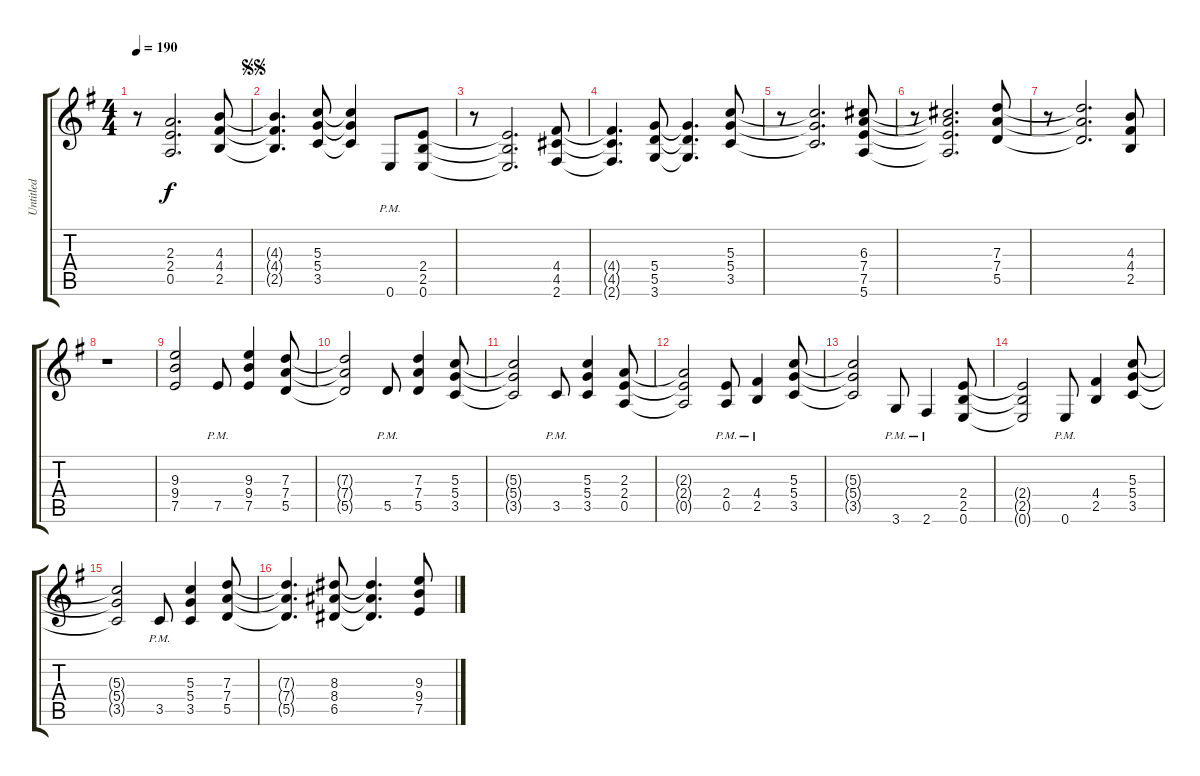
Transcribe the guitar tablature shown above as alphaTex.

\track ("Untitled" "Untitled") {instrument distortionguitar}
\staff {score tabs}
\tuning (E4 B3 G3 D3 A2 E2) {hide}
\ts (4 4)
\tempo 190
\clef g2
\ks g
r.8{dy f} (2.3{t} 2.4{t} 0.5{t}).2{d} (4.3 4.4 2.5).8 |
\jump segnosegno
(4.3{t} 4.4{t} 2.5{t}).4{d} (5.3 5.4 3.5).8 (5.3{t} 5.4{t} 3.5{t}).4 0.6{pm}.8 (2.4 2.5 0.6).8 |
r.8 (2.4{t} 2.5{t} 0.6{t}).2{d} (4.4 4.5 2.6).8 |
(4.4{t} 4.5{t} 2.6{t}).4{d} (5.4 5.5 3.6).8 (5.4{t} 5.5{t} 3.6{t}).4{d} (5.3 5.4 3.5).8 |
r.8 (5.3{t} 5.4{t} 3.5{t}).2{d} (6.3 7.4 7.5 5.6).8 |
r.8 (6.3{t} 7.4{t} 7.5{t} 5.6{t}).2{d} (7.3 7.4 5.5).8 |
r.8 (7.3{t} 7.4{t} 5.5{t}).2{d} (4.3 4.4 2.5).8 |
r.1 |
(9.3 9.4 7.5).2 7.5{pm}.8 (9.3 9.4 7.5).4 (7.3 7.4 5.5).8 |
(7.3{t} 7.4{t} 5.5{t}).2 5.5{pm}.8 (7.3 7.4 5.5).4 (5.3 5.4 3.5).8 |
(5.3{t} 5.4{t} 3.5{t}).2 3.5{pm}.8 (5.3 5.4 3.5).4 (2.3 2.4 0.5).8 |
(2.3{t} 2.4{t} 0.5{t}).2 (2.4{pm} 0.5{pm}).8 (4.4{pm} 2.5{pm}).4 (5.3 5.4 3.5).8 |
(5.3{t} 5.4{t} 3.5{t}).2 3.6{pm}.8 2.6{pm}.4 (2.4 2.5 0.6).8 |
(2.4{t} 2.5{t} 0.6{t}).2 0.6{pm}.8 (4.4 2.5).4 (5.3 5.4 3.5).8 |
(5.3{t} 5.4{t} 3.5{t}).2 3.5{pm}.8 (5.3 5.4 3.5).4 (7.3 7.4 5.5).8 |
(7.3{t} 7.4{t} 5.5{t}).4{d} (8.3 8.4 6.5).8 (8.3{t} 8.4{t} 6.5{t}).4{d} (9.3 9.4 7.5).8
